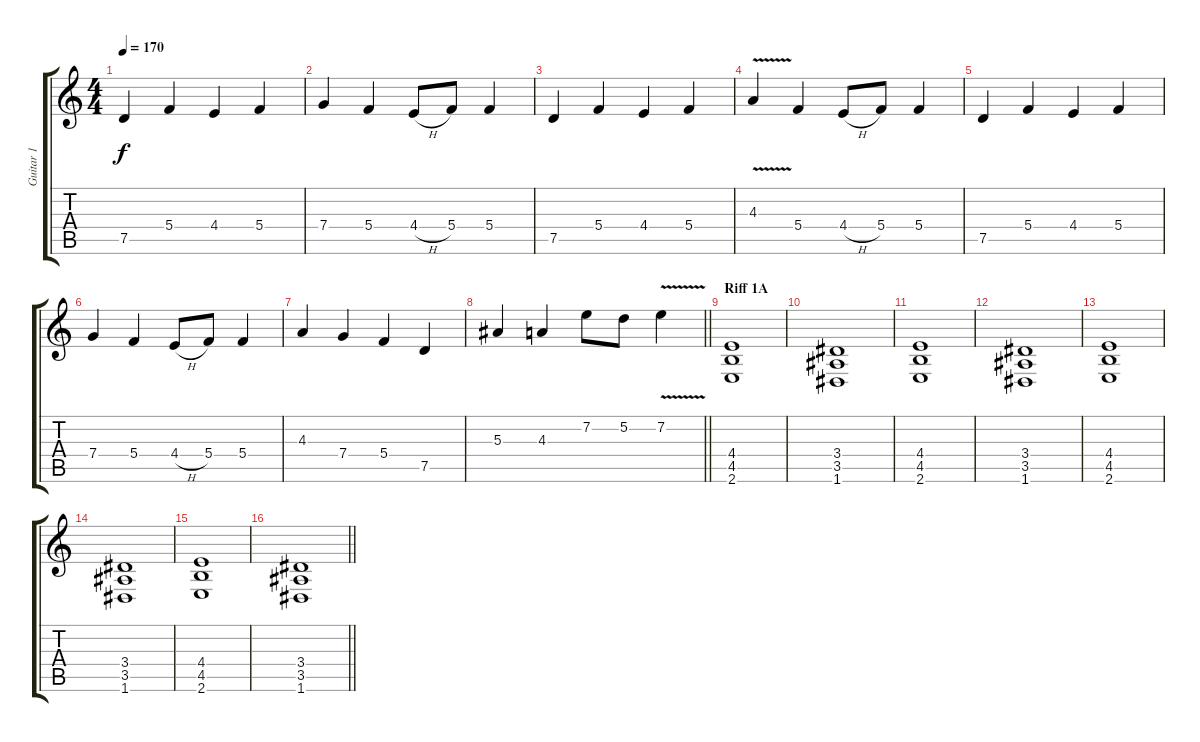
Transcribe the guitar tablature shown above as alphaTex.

\track ("Guitar 1" "Guitar 1") {instrument distortionguitar}
\staff {score tabs}
\tuning (D4 A3 F3 C3 G2 D2) {hide}
\ts (4 4)
\tempo 170
\clef g2
\ks c
7.5.4{dy f} 5.4.4 4.4.4 5.4.4 |
7.4.4 5.4.4 4.4{h}.8 5.4.8 5.4.4 |
7.5.4 5.4.4 4.4.4 5.4.4 |
4.3{v}.4 5.4.4 4.4{h}.8 5.4.8 5.4.4 |
7.5.4 5.4.4 4.4.4 5.4.4 |
7.4.4 5.4.4 4.4{h}.8 5.4.8 5.4.4 |
4.3.4 7.4.4 5.4.4 7.5.4 |
\barLineRight lightlight
5.3.4 4.3.4 7.2.8 5.2.8 7.2{v}.4 |
\section ("" "Riff 1A")
(4.4 4.5 2.6).1 |
(3.4 3.5 1.6).1 |
(4.4 4.5 2.6).1 |
(3.4 3.5 1.6).1 |
(4.4 4.5 2.6).1 |
(3.4 3.5 1.6).1 |
(4.4 4.5 2.6).1 |
\barLineRight lightlight
(3.4 3.5 1.6).1
